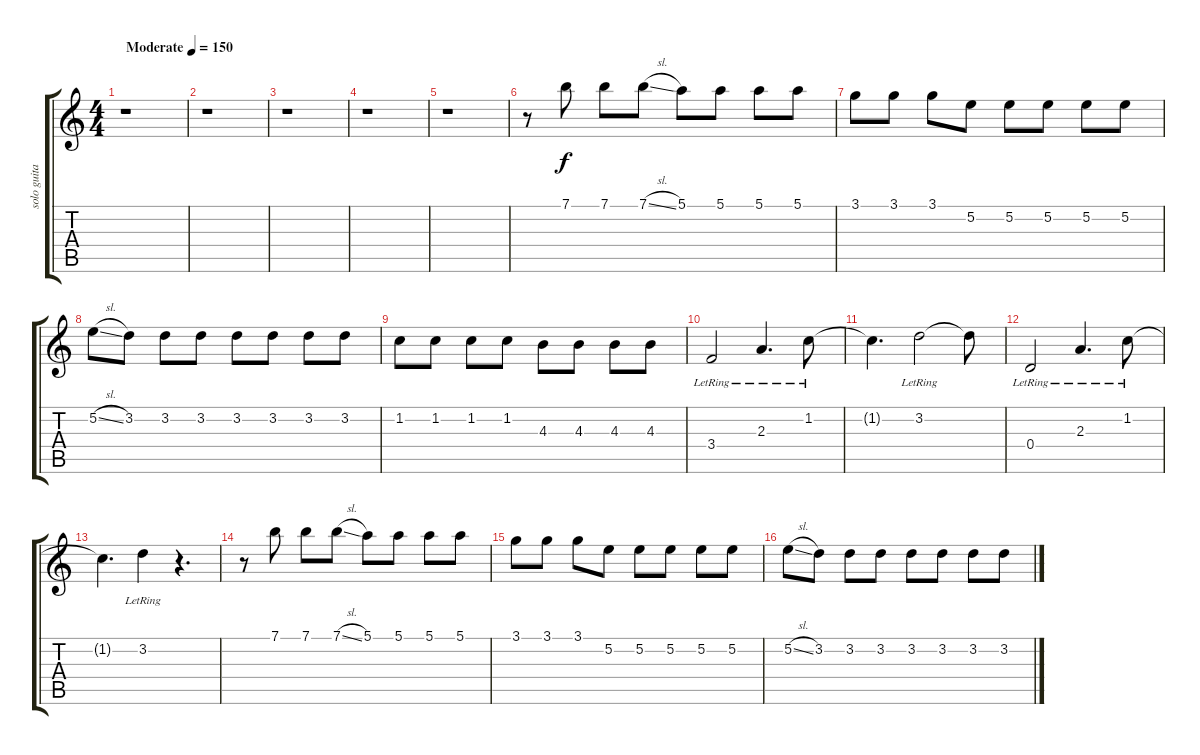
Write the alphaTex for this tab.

\track ("solo guitar" "solo guita") {instrument overdrivenguitar}
\staff {score tabs}
\tuning (E4 B3 G3 D3 A2 E2) {hide}
\ts (4 4)
\tempo (150 "Moderate")
\clef g2
\ks c
r.1{dy f instrument overdrivenguitar} |
r.1 |
r.1 |
r.1 |
r.1 |
r.8 7.1.8 7.1.8 7.1{sl}.8 5.1.8 5.1.8 5.1.8 5.1.8 |
3.1.8 3.1.8 3.1.8 5.2.8 5.2.8 5.2.8 5.2.8 5.2.8 |
5.2{sl}.8 3.2.8 3.2.8 3.2.8 3.2.8 3.2.8 3.2.8 3.2.8 |
1.2.8 1.2.8 1.2.8 1.2.8 4.3.8 4.3.8 4.3.8 4.3.8 |
3.4{lr}.2 2.3{lr}.4{d} 1.2{lr}.8 |
1.2{t}.4{d} 3.2{lr}.2 3.2{t}.8 |
0.4{lr}.2 2.3{lr}.4{d} 1.2{lr}.8 |
1.2{t}.4{d} 3.2{lr}.4 r.4{d} |
r.8 7.1.8 7.1.8 7.1{sl}.8 5.1.8 5.1.8 5.1.8 5.1.8 |
3.1.8 3.1.8 3.1.8 5.2.8 5.2.8 5.2.8 5.2.8 5.2.8 |
5.2{sl}.8 3.2.8 3.2.8 3.2.8 3.2.8 3.2.8 3.2.8 3.2.8
